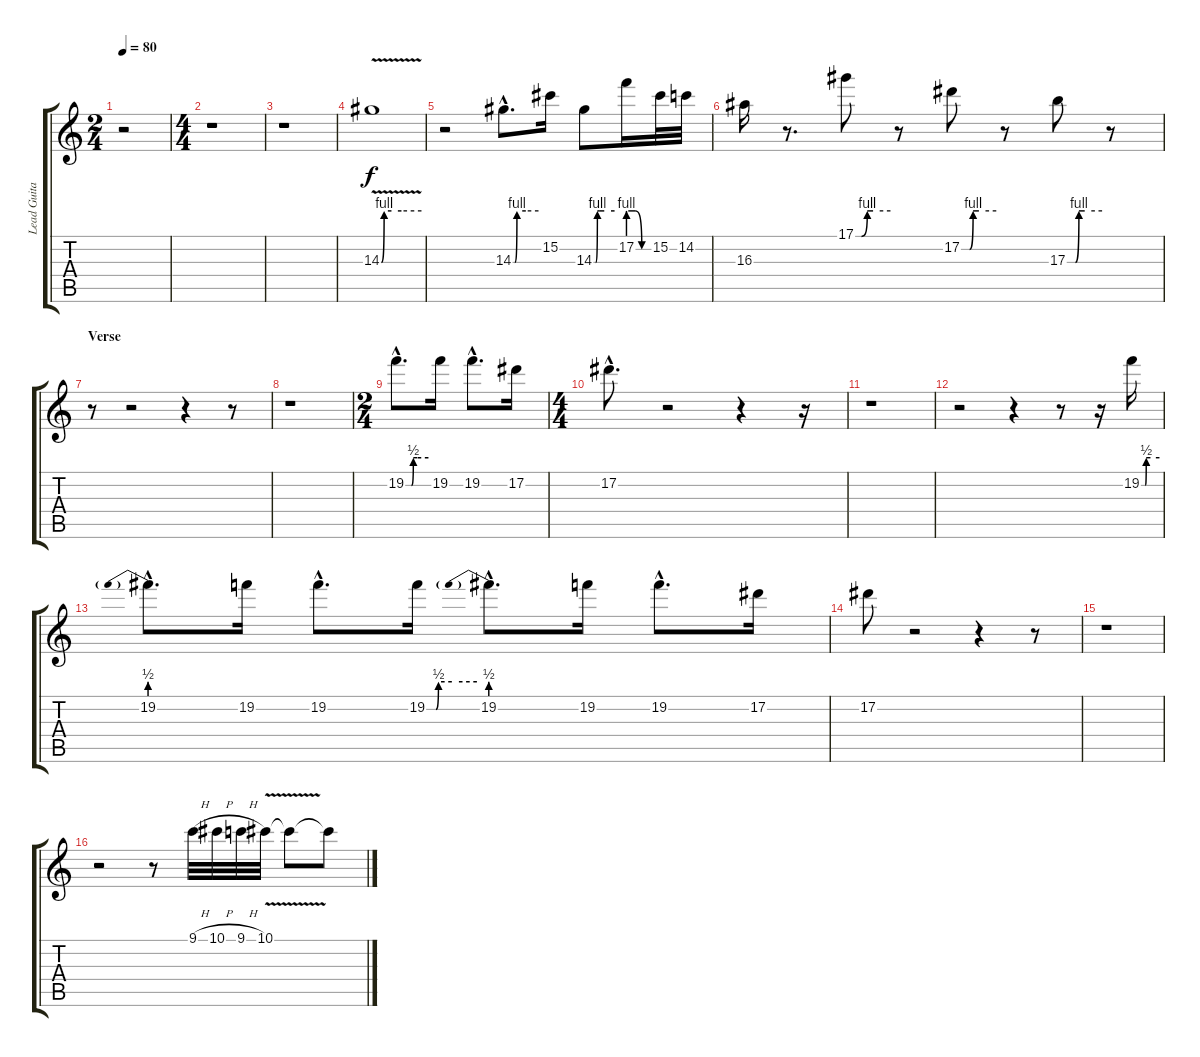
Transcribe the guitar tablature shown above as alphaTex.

\track ("Lead Guitar 1" "Lead Guita") {instrument distortionguitar}
\staff {score tabs}
\tuning (Eb4 Bb3 Gb3 Db3 Ab2 Db2) {hide}
\ts (2 4)
\tempo 80
\clef g2
\ks c
r.2{dy f} |
\ts (4 4)
r.1 |
r.1 |
14.3{be (custom 0 0 4 4 15 4 30 4 60 4) v}.1{volume 14} |
r.2 14.3{be (custom 0 0 4 0 9 4 30 4 60 4) hac}.8{d} 15.2.16 14.3{be (custom 0 0 5 0 10 4 15 4 30 4 60 4)}.8 17.2{be (custom 0 4 20 4 40 0 60 0)}.16 15.2.32 14.2.32 |
16.3.16 r.8{d} 17.1{be (custom 0 0 10 0 20 4 30 4 60 4)}.8 r.8 17.2{be (custom 0 0 14 0 20 4 30 4 60 4)}.8 r.8 17.3{be (custom 0 0 14 0 20 4 30 4 60 4)}.8 r.8 |
\section ("" "Verse")
r.8 r.2 r.4 r.8 |
r.1 |
\ts (2 4)
19.2{be (custom 0 0 15 0 20 2 30 2 60 2) hac}.8{d} 19.2.16 19.2{hac}.8{d} 17.2.16 |
\ts (4 4)
17.2{hac}.8{d} r.2 r.4 r.16 |
r.1 |
r.2 r.4 r.8 r.16 19.2{be (custom 0 0 13 0 16 2 30 2 60 2)}.16 |
19.2{be (prebend 0 2 60 2) hac}.8{d} 19.2.16 19.2{hac}.8{d} 19.2{be (custom 0 0 11 0 14 2 30 2 60 2)}.16 19.2{be (prebend 0 2 60 2) hac}.8{d} 19.2.16 19.2{hac}.8{d} 17.2.16 |
17.2.8 r.2 r.4 r.8 |
r.1 |
r.2 r.8 9.1{h}.32{volume 11 balance 16} 10.1{h}.32 9.1{h}.32 10.1{v}.32 10.1{t}.8 10.1{t}.8
